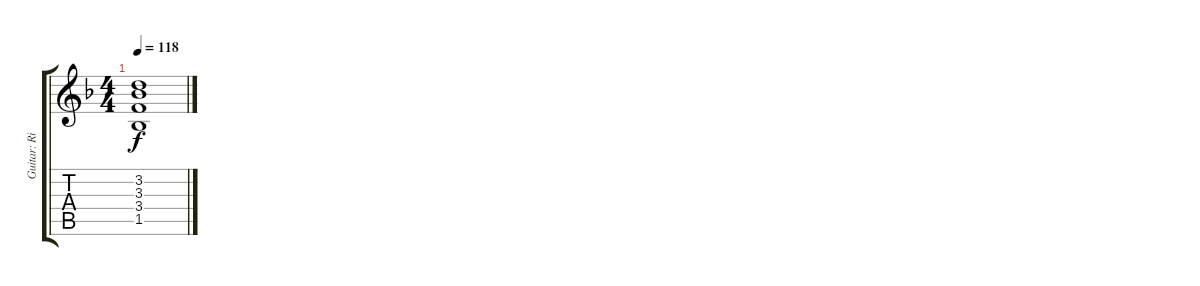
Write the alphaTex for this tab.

\track ("Guitar: Rik" "Guitar: Ri") {instrument electricguitarclean}
\staff {score tabs}
\tuning (E4 B3 G3 D3 A2 E2) {hide}
\ts (4 4)
\tempo 118
\clef g2
\ks f
(3.2{t} 3.3{t} 3.4{t} 1.5{t}).1{dy f}
